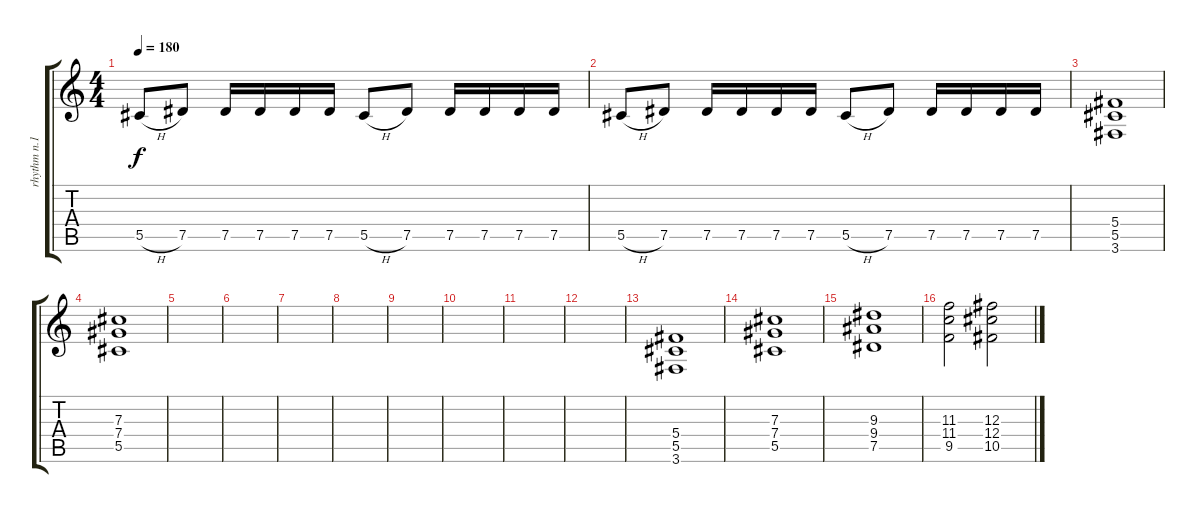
\track ("rhythm n.1" "rhythm n.1") {instrument distortionguitar}
\staff {score tabs}
\tuning (Eb4 Bb3 Gb3 Db3 Ab2 Eb2) {hide}
\ts (4 4)
\tempo 180
\clef g2
\ks c
5.5{h}.8{dy f} 7.5.8 7.5.16 7.5.16 7.5.16 7.5.16 5.5{h}.8 7.5.8 7.5.16 7.5.16 7.5.16 7.5.16 |
5.5{h}.8 7.5.8 7.5.16 7.5.16 7.5.16 7.5.16 5.5{h}.8 7.5.8 7.5.16 7.5.16 7.5.16 7.5.16 |
(5.4 5.5 3.6).1 |
(7.3 7.4 5.5).1 |
|
|
|
|
|
|
|
|
(5.4 5.5 3.6).1 |
(7.3 7.4 5.5).1 |
(9.3 9.4 7.5).1 |
(11.3 11.4 9.5).2 (12.3 12.4 10.5).2
